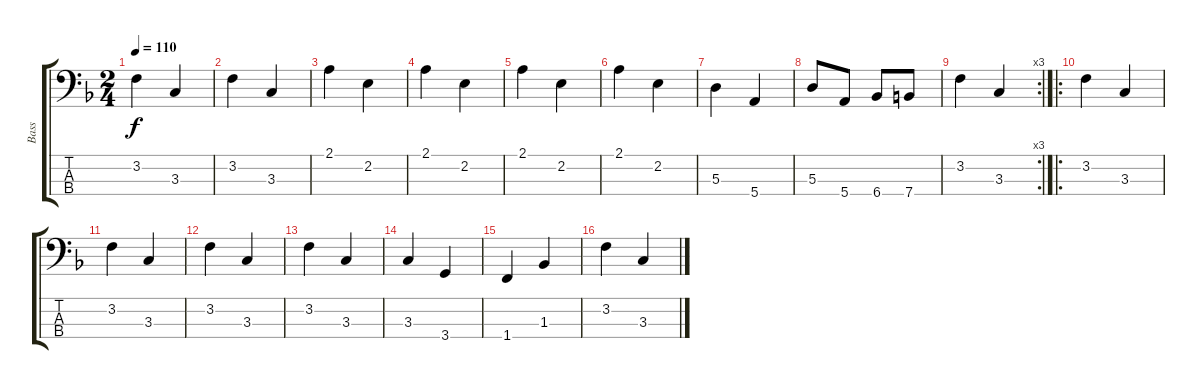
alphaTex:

\track ("Bass" "Bass") {instrument electricbassfinger}
\staff {score tabs}
\tuning (G2 D2 A1 E1) {hide}
\ts (2 4)
\tempo 110
\clef f4
\ks dminor
3.2.4{dy f} 3.3.4 |
3.2.4 3.3.4 |
2.1.4 2.2.4 |
2.1.4 2.2.4 |
2.1.4 2.2.4 |
2.1.4 2.2.4 |
5.3.4 5.4.4 |
5.3.8 5.4.8 6.4.8 7.4.8 |
\rc 3
3.2.4 3.3.4 |
\ro
3.2.4 3.3.4 |
3.2.4 3.3.4 |
3.2.4 3.3.4 |
3.2.4 3.3.4 |
3.3.4 3.4.4 |
1.4.4 1.3.4 |
3.2.4 3.3.4
